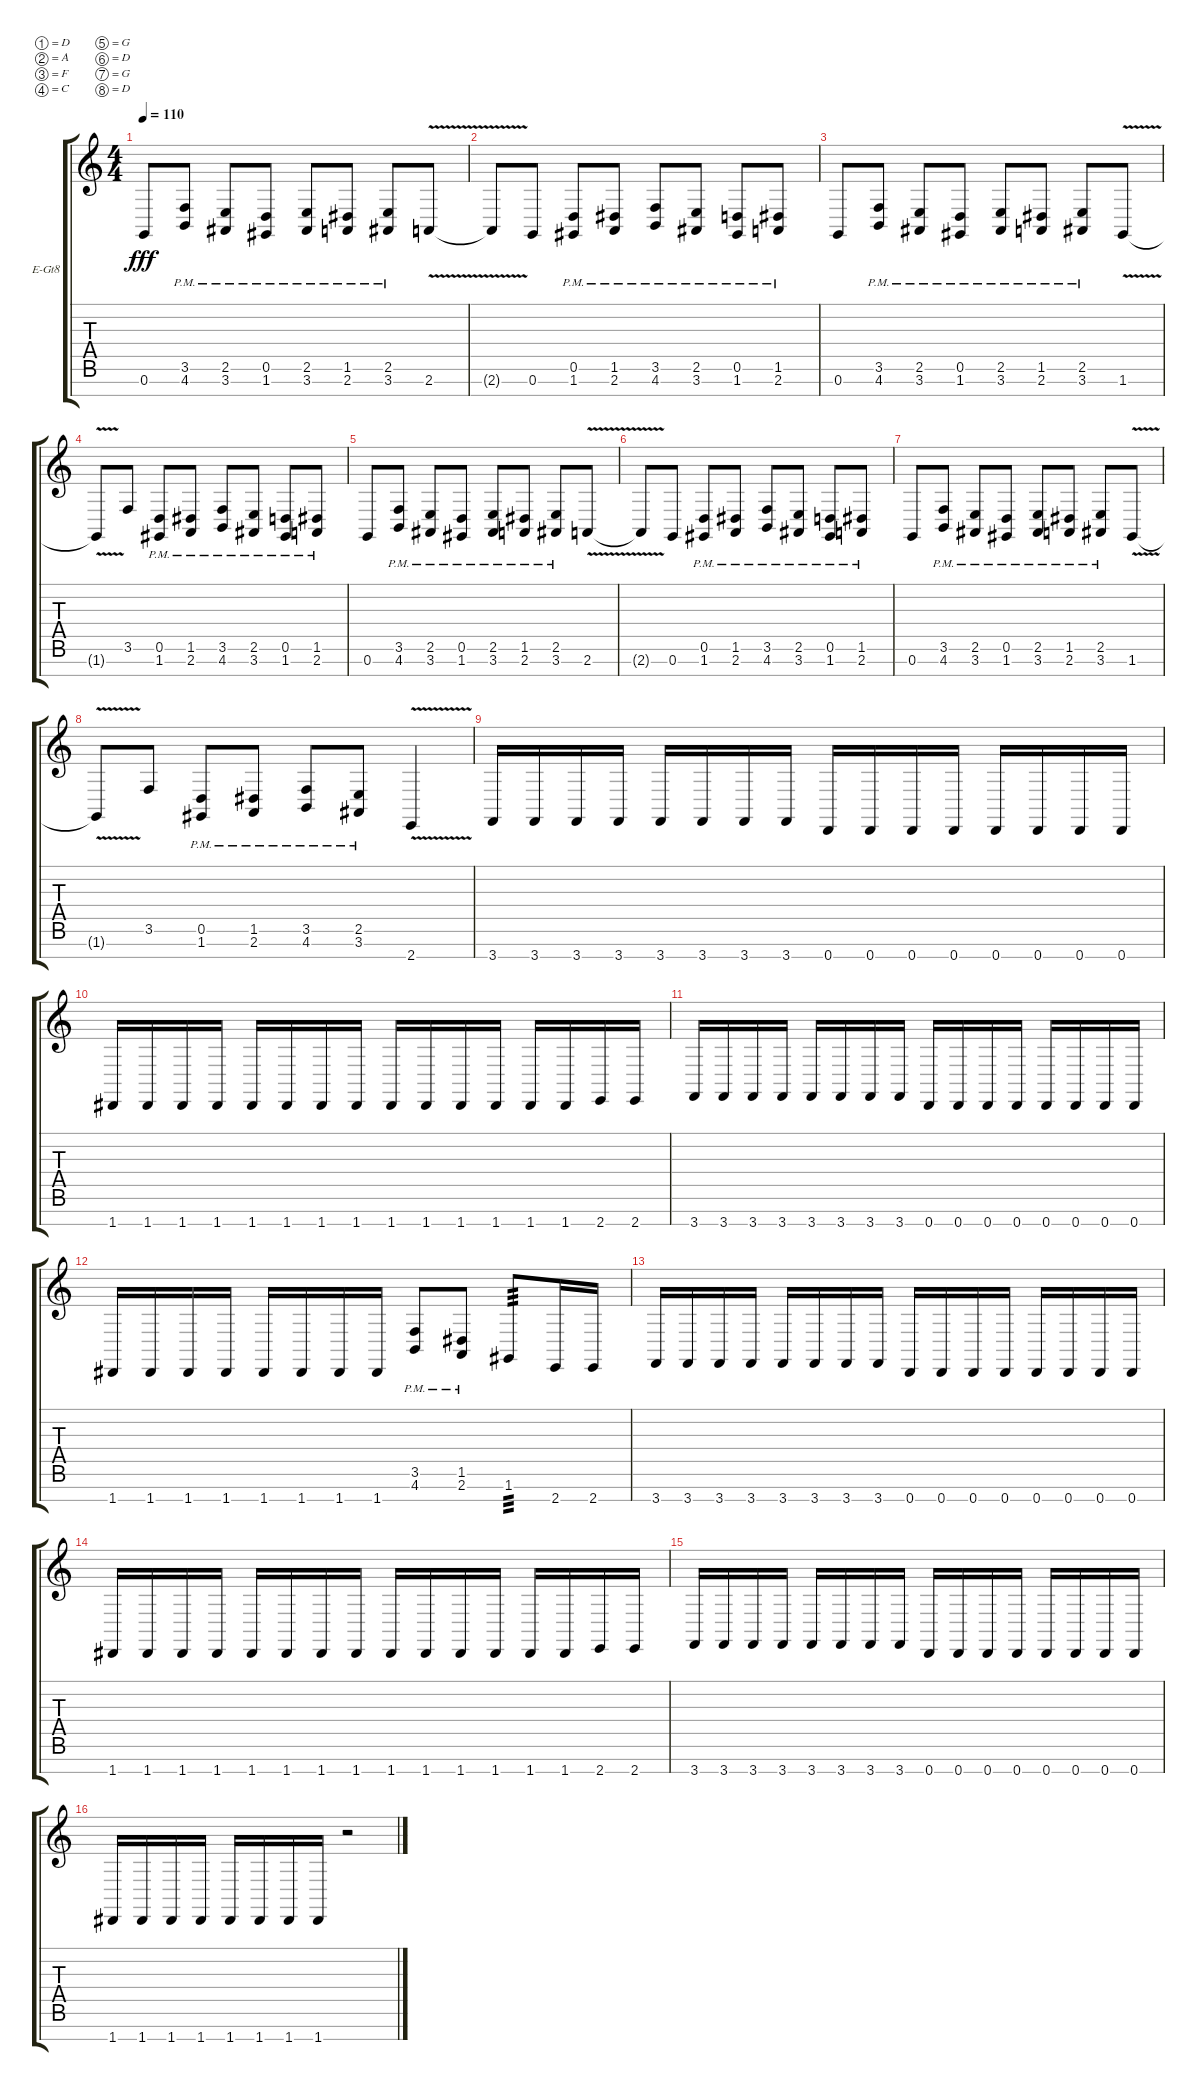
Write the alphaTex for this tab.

\bracketExtendMode groupsimilarinstruments
\firstSystemTrackNameOrientation horizontal
\otherSystemsTrackNameOrientation horizontal
\track ("Jae" "E-Gt8") {instrument distortionguitar}
\staff {score tabs}
\tuning (D4 A3 F3 C3 G2 D2 G1 D1)
\ts (4 4)
\tempo 110
\clef g2
\ks c
0.7.8{dy fff instrument distortionguitar} (4.7{pm} 3.6{pm}).8 (3.7{pm} 2.6{pm}).8 (1.7{pm} 0.6{pm}).8 (3.7{pm} 2.6{pm}).8 (2.7{pm} 1.6{pm}).8 (3.7{pm} 2.6{pm}).8 2.7{v}.8 |
2.7{v t}.8 0.7.8 (1.7{pm} 0.6{pm}).8 (2.7{pm} 1.6{pm}).8 (4.7{pm} 3.6{pm}).8 (3.7{pm} 2.6{pm}).8 (1.7{pm} 0.6{pm}).8 (2.7{pm} 1.6{pm}).8 |
0.7.8 (4.7{pm} 3.6{pm}).8 (3.7{pm} 2.6{pm}).8 (1.7{pm} 0.6{pm}).8 (3.7{pm} 2.6{pm}).8 (2.7{pm} 1.6{pm}).8 (3.7{pm} 2.6{pm}).8 1.7{v}.8 |
1.7{v t}.8 3.6.8 (1.7{pm} 0.6{pm}).8 (2.7{pm} 1.6{pm}).8 (4.7{pm} 3.6{pm}).8 (3.7{pm} 2.6{pm}).8 (1.7{pm} 0.6{pm}).8 (2.7{pm} 1.6{pm}).8 |
0.7.8 (4.7{pm} 3.6{pm}).8 (3.7{pm} 2.6{pm}).8 (1.7{pm} 0.6{pm}).8 (3.7{pm} 2.6{pm}).8 (2.7{pm} 1.6{pm}).8 (3.7{pm} 2.6{pm}).8 2.7{v}.8 |
2.7{v t}.8 0.7.8 (1.7{pm} 0.6{pm}).8 (2.7{pm} 1.6{pm}).8 (4.7{pm} 3.6{pm}).8 (3.7{pm} 2.6{pm}).8 (1.7{pm} 0.6{pm}).8 (2.7{pm} 1.6{pm}).8 |
0.7.8 (4.7{pm} 3.6{pm}).8 (3.7{pm} 2.6{pm}).8 (1.7{pm} 0.6{pm}).8 (3.7{pm} 2.6{pm}).8 (2.7{pm} 1.6{pm}).8 (3.7{pm} 2.6{pm}).8 1.7{v}.8 |
1.7{v t}.8 3.6.8 (1.7{pm} 0.6{pm}).8 (2.7{pm} 1.6{pm}).8 (4.7{pm} 3.6{pm}).8 (3.7{pm} 2.6{pm}).8 2.8{v}.4 |
3.8.16 3.8.16 3.8.16 3.8.16 3.8.16 3.8.16 3.8.16 3.8.16 0.8.16 0.8.16 0.8.16 0.8.16 0.8.16 0.8.16 0.8.16 0.8.16 |
1.8.16 1.8.16 1.8.16 1.8.16 1.8.16 1.8.16 1.8.16 1.8.16 1.8.16 1.8.16 1.8.16 1.8.16 1.8.16 1.8.16 2.8.16 2.8.16 |
3.8.16 3.8.16 3.8.16 3.8.16 3.8.16 3.8.16 3.8.16 3.8.16 0.8.16 0.8.16 0.8.16 0.8.16 0.8.16 0.8.16 0.8.16 0.8.16 |
1.8.16 1.8.16 1.8.16 1.8.16 1.8.16 1.8.16 1.8.16 1.8.16 (4.7{pm} 3.6{pm}).8 (2.7{pm} 1.6{pm}).8 1.7.8{tp 3} 2.8.16 2.8.16 |
3.8.16 3.8.16 3.8.16 3.8.16 3.8.16 3.8.16 3.8.16 3.8.16 0.8.16 0.8.16 0.8.16 0.8.16 0.8.16 0.8.16 0.8.16 0.8.16 |
1.8.16 1.8.16 1.8.16 1.8.16 1.8.16 1.8.16 1.8.16 1.8.16 1.8.16 1.8.16 1.8.16 1.8.16 1.8.16 1.8.16 2.8.16 2.8.16 |
3.8.16 3.8.16 3.8.16 3.8.16 3.8.16 3.8.16 3.8.16 3.8.16 0.8.16 0.8.16 0.8.16 0.8.16 0.8.16 0.8.16 0.8.16 0.8.16 |
1.8.16 1.8.16 1.8.16 1.8.16 1.8.16 1.8.16 1.8.16 1.8.16 r.2
